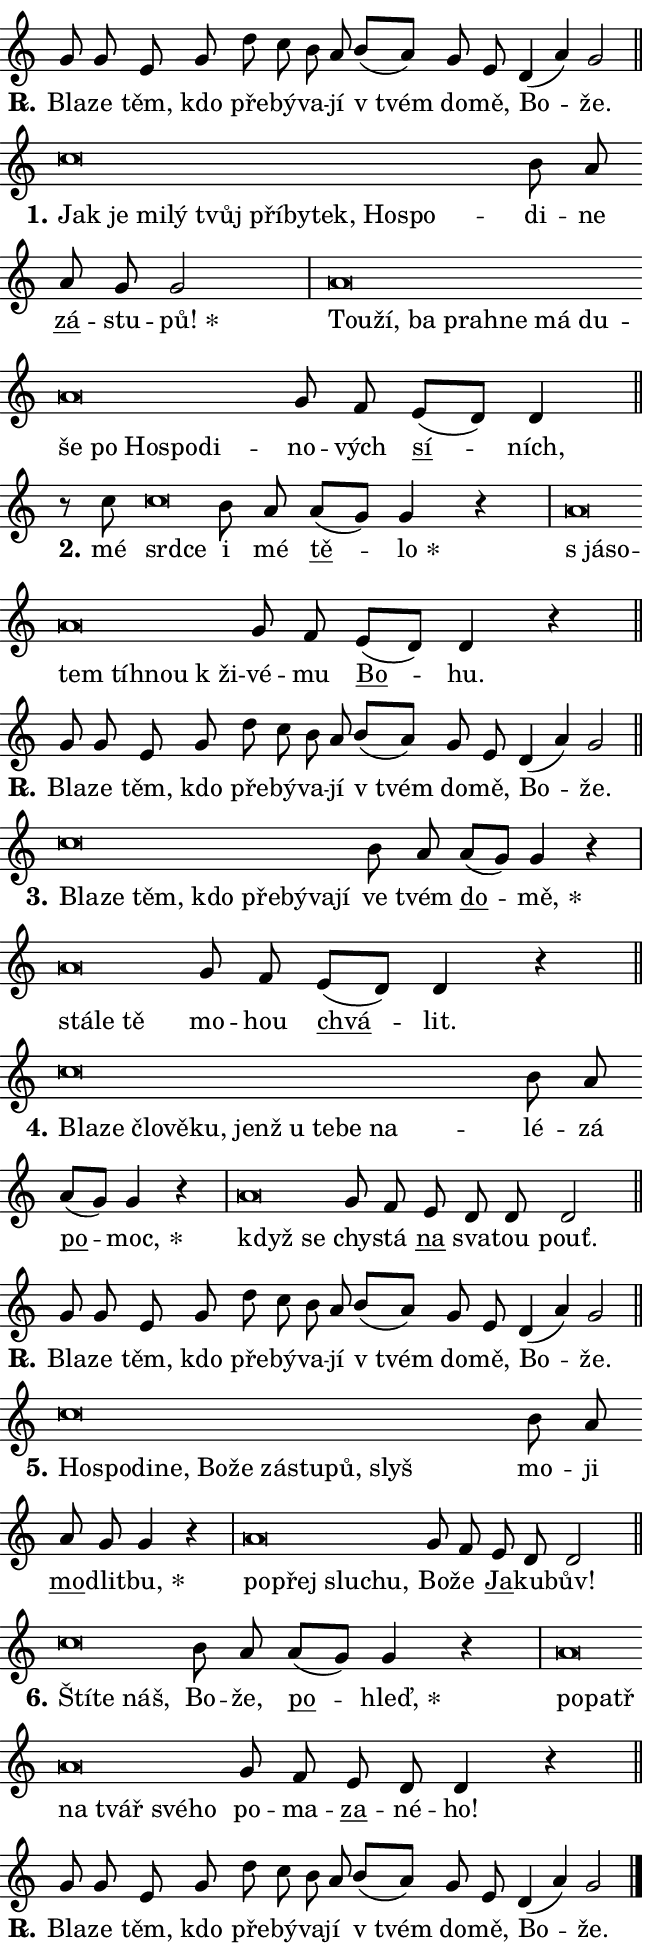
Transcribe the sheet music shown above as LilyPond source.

\version "2.24.0"
\header { tagline = "" }
\paper {
  indent = 0\cm
  top-margin = 0\cm
  right-margin = 0.13\cm % to fit lyric hyphens
  bottom-margin = 0\cm
  left-margin = 0\cm
  paper-width = 11\cm
  page-breaking = #ly:one-page-breaking
  system-system-spacing.basic-distance = #11
  score-system-spacing.basic-distance = #11
  ragged-last = ##f
}


%% Author: Thomas Morley
%% https://lists.gnu.org/archive/html/lilypond-user/2020-05/msg00002.html
#(define (line-position grob)
"Returns position of @var[grob} in current system:
   @code{'start}, if at first time-step
   @code{'end}, if at last time-step
   @code{'middle} otherwise
"
  (let* ((col (ly:item-get-column grob))
         (ln (ly:grob-object col 'left-neighbor))
         (rn (ly:grob-object col 'right-neighbor))
         (col-to-check-left (if (ly:grob? ln) ln col))
         (col-to-check-right (if (ly:grob? rn) rn col))
         (break-dir-left
           (and
             (ly:grob-property col-to-check-left 'non-musical #f)
             (ly:item-break-dir col-to-check-left)))
         (break-dir-right
           (and
             (ly:grob-property col-to-check-right 'non-musical #f)
             (ly:item-break-dir col-to-check-right))))
        (cond ((eqv? 1 break-dir-left) 'start)
              ((eqv? -1 break-dir-right) 'end)
              (else 'middle))))

#(define (tranparent-at-line-position vctor)
  (lambda (grob)
  "Relying on @code{line-position} select the relevant enry from @var{vctor}.
Used to determine transparency,"
    (case (line-position grob)
      ((end) (not (vector-ref vctor 0)))
      ((middle) (not (vector-ref vctor 1)))
      ((start) (not (vector-ref vctor 2))))))

noteHeadBreakVisibility =
#(define-music-function (break-visibility)(vector?)
"Makes @code{NoteHead}s transparent relying on @var{break-visibility}"
#{
  \override NoteHead.transparent =
    #(tranparent-at-line-position break-visibility)
#})

#(define delete-ledgers-for-transparent-note-heads
  (lambda (grob)
    "Reads whether a @code{NoteHead} is transparent.
If so this @code{NoteHead} is removed from @code{'note-heads} from
@var{grob}, which is supposed to be @code{LedgerLineSpanner}.
As a result ledgers are not printed for this @code{NoteHead}"
    (let* ((nhds-array (ly:grob-object grob 'note-heads))
           (nhds-list
             (if (ly:grob-array? nhds-array)
                 (ly:grob-array->list nhds-array)
                 '()))
           ;; Relies on the transparent-property being done before
           ;; Staff.LedgerLineSpanner.after-line-breaking is executed.
           ;; This is fragile ...
           (to-keep
             (remove
               (lambda (nhd)
                 (ly:grob-property nhd 'transparent #f))
               nhds-list)))
      ;; TODO find a better method to iterate over grob-arrays, similiar
      ;; to filter/remove etc for lists
      ;; For now rebuilt from scratch
      (set! (ly:grob-object grob 'note-heads)  '())
      (for-each
        (lambda (nhd)
          (ly:pointer-group-interface::add-grob grob 'note-heads nhd))
        to-keep))))

squashNotes = {
  \override NoteHead.X-extent = #'(-0.2 . 0.2)
  \override NoteHead.Y-extent = #'(-0.75 . 0)
  \override NoteHead.stencil =
    #(lambda (grob)
       (let ((pos (ly:grob-property grob 'staff-position)))
         (begin
           (if (< pos -7) (display "ERROR: Lower brevis then expected\n") (display ""))
           (if (<= pos -6) ly:text-interface::print ly:note-head::print))))
}
unSquashNotes = {
  \revert NoteHead.X-extent
  \revert NoteHead.Y-extent
  \revert NoteHead.stencil
}

hideNotes = \noteHeadBreakVisibility #begin-of-line-visible
unHideNotes = \noteHeadBreakVisibility #all-visible

% work-around for resetting accidentals
% https://lilypond.org/doc/v2.23/Documentation/notation/displaying-rhythms#unmetered-music
cadenzaMeasure = {
  \cadenzaOff
  \partial 1024 s1024
  \cadenzaOn
}

#(define-markup-command (accent layout props text) (markup?)
  "Underline accented syllable"
  (interpret-markup layout props
    #{\markup \override #'(offset . 4.3) \underline { #text }#}))

responsum = \markup \concat {
  "R" \hspace #-1.05 \path #0.1 #'((moveto 0 0.07) (lineto 0.9 0.8)) \hspace #0.05 "."
}

spaceSize = #0.6828661417322834 % exact space size for TeX Gyre Schola

\layout {
  \context {
    \Staff
    \remove "Time_signature_engraver"
    \override LedgerLineSpanner.after-line-breaking = #delete-ledgers-for-transparent-note-heads
  }
  \context {
    \Lyrics {
      \override LyricSpace.minimum-distance = \spaceSize
      \override LyricText.font-name = #"TeX Gyre Schola"
      \override LyricText.font-size = 1
      \override StanzaNumber.font-name = #"TeX Gyre Schola Bold"
      \override StanzaNumber.font-size = 1
    }
  }
  \context {
    \Score 
    \override NoteHead.text =
      #(lambda (grob) 
        (let ((pos (ly:grob-property grob 'staff-position)))
          #{\markup {
            \combine
              \halign #-0.55 \raise #(if (= pos -6) 0 0.5) \override #'(thickness . 2) \draw-line #'(3.2 . 0)
              \musicglyph "noteheads.sM1"
          }#}))
  }
}

% magnetic-lyrics.ily
%
%   written by
%     Jean Abou Samra <jean@abou-samra.fr>
%     Werner Lemberg <wl@gnu.org>
%
%   adapted by
%     Jiri Hon <jiri.hon@gmail.com>
%
% Version 2022-Apr-15

% https://www.mail-archive.com/lilypond-user@gnu.org/msg149350.html

#(define (Left_hyphen_pointer_engraver context)
   "Collect syllable-hyphen-syllable occurrences in lyrics and store
them in properties.  This engraver only looks to the left.  For
example, if the lyrics input is @code{foo -- bar}, it does the
following.

@itemize @bullet
@item
Set the @code{text} property of the @code{LyricHyphen} grob between
@q{foo} and @q{bar} to @code{foo}.

@item
Set the @code{left-hyphen} property of the @code{LyricText} grob with
text @q{foo} to the @code{LyricHyphen} grob between @q{foo} and
@q{bar}.
@end itemize

Use this auxiliary engraver in combination with the
@code{lyric-@/text::@/apply-@/magnetic-@/offset!} hook."
   (let ((hyphen #f)
         (text #f))
     (make-engraver
      (acknowledgers
       ((lyric-syllable-interface engraver grob source-engraver)
        (set! text grob)))
      (end-acknowledgers
       ((lyric-hyphen-interface engraver grob source-engraver)
        ;(when (not (grob::has-interface grob 'lyric-space-interface))
          (set! hyphen grob)));)
      ((stop-translation-timestep engraver)
       (when (and text hyphen)
         (ly:grob-set-object! text 'left-hyphen hyphen))
       (set! text #f)
       (set! hyphen #f)))))

#(define (lyric-text::apply-magnetic-offset! grob)
   "If the space between two syllables is less than the value in
property @code{LyricText@/.details@/.squash-threshold}, move the right
syllable to the left so that it gets concatenated with the left
syllable.

Use this function as a hook for
@code{LyricText@/.after-@/line-@/breaking} if the
@code{Left_@/hyphen_@/pointer_@/engraver} is active."
   (let ((hyphen (ly:grob-object grob 'left-hyphen #f)))
     (when hyphen
       (let ((left-text (ly:spanner-bound hyphen LEFT)))
         (when (grob::has-interface left-text 'lyric-syllable-interface)
           (let* ((common (ly:grob-common-refpoint grob left-text X))
                  (this-x-ext (ly:grob-extent grob common X))
                  (left-x-ext
                   (begin
                     ;; Trigger magnetism for left-text.
                     (ly:grob-property left-text 'after-line-breaking)
                     (ly:grob-extent left-text common X)))
                  ;; `delta` is the gap width between two syllables.
                  (delta (- (interval-start this-x-ext)
                            (interval-end left-x-ext)))
                  (details (ly:grob-property grob 'details))
                  (threshold (assoc-get 'squash-threshold details 0.2)))
             (when (< delta threshold)
               (let* (;; We have to manipulate the input text so that
                      ;; ligatures crossing syllable boundaries are not
                      ;; disabled.  For languages based on the Latin
                      ;; script this is essentially a beautification.
                      ;; However, for non-Western scripts it can be a
                      ;; necessity.
                      (lt (ly:grob-property left-text 'text))
                      (rt (ly:grob-property grob 'text))
                      (is-space (grob::has-interface hyphen 'lyric-space-interface))
                      (space (if is-space " " ""))
                      (extra-delta (if is-space spaceSize 0))
                      ;; Append new syllable.
                      (ltrt-space (if (and (string? lt) (string? rt))
                                (string-append lt space rt)
                                (make-concat-markup (list lt space rt))))
                      ;; Right-align `ltrt` to the right side.
                      (ltrt-space-markup (grob-interpret-markup
                               grob
                               (make-translate-markup
                                (cons (interval-length this-x-ext) 0)
                                (make-right-align-markup ltrt-space)))))
                 (begin
                   ;; Don't print `left-text`.
                   (ly:grob-set-property! left-text 'stencil #f)
                   ;; Set text and stencil (which holds all collected
                   ;; syllables so far) and shift it to the left.
                   (ly:grob-set-property! grob 'text ltrt-space)
                   (ly:grob-set-property! grob 'stencil ltrt-space-markup)
                   (ly:grob-translate-axis! grob (- (- delta extra-delta)) X))))))))))


#(define (lyric-hyphen::displace-bounds-first grob)
   ;; Make very sure this callback isn't triggered too early.
   (let ((left (ly:spanner-bound grob LEFT))
         (right (ly:spanner-bound grob RIGHT)))
     (ly:grob-property left 'after-line-breaking)
     (ly:grob-property right 'after-line-breaking)
     (ly:lyric-hyphen::print grob)))

squashThreshold = #0.4

\layout {
  \context {
    \Lyrics
    \consists #Left_hyphen_pointer_engraver
    \override LyricText.after-line-breaking =
      #lyric-text::apply-magnetic-offset!
    \override LyricHyphen.stencil = #lyric-hyphen::displace-bounds-first
    \override LyricText.details.squash-threshold = \squashThreshold
    \override LyricHyphen.minimum-distance = 0
    \override LyricHyphen.minimum-length = \squashThreshold
  }
}

squashText = \override LyricText.details.squash-threshold = 9999
unSquashText = \override LyricText.details.squash-threshold = \squashThreshold

leftText = \override LyricText.self-alignment-X = #LEFT
unLeftText = \revert LyricText.self-alignment-X

starOffset = #(lambda (grob) 
                (let ((x_offset (ly:self-alignment-interface::aligned-on-x-parent grob)))
                  (if (= x_offset 0) 0 (+ x_offset 1.2))))

star = #(define-music-function (syllable)(string?)
"Append star separator at the end of a syllable"
#{
  \once \override LyricText.X-offset = #starOffset
  \lyricmode { \markup {
    #syllable
    \override #'((font-name . "TeX Gyre Schola Bold")) \hspace #0.2 \lower #0.65 \larger "*"
  } }
#})

starAccent = #(define-music-function (syllable)(string?)
"Append star separator at the end of a syllable and make accent"
#{
  \once \override LyricText.X-offset = #starOffset
  \lyricmode { \markup {
    \accent #syllable
    \override #'((font-name . "TeX Gyre Schola Bold")) \hspace #0.2 \lower #0.65 \larger "*"
  } }
#})

breath = #(define-music-function (syllable)(string?)
"Append breathing indicator at the end of a syllable"
#{
  \lyricmode { \markup { #syllable "+" } }
#})

optionalBreath = #(define-music-function (syllable)(string?)
"Append optional breathing indicator at the end of a syllable"
#{
  \lyricmode { \markup { #syllable "(+)" } }
#})


\score {
    <<
        \new Voice = "melody" { \cadenzaOn \key c \major \relative { g'8 g e g \bar "" d' c b a \bar "" b[( a)] \bar "" g e \bar "" d4( a') g2 \cadenzaMeasure \bar "||" \break } }
        \new Lyrics \lyricsto "melody" { \lyricmode { \set stanza = \responsum
Bla -- ze těm, kdo pře -- bý -- va -- jí "v tvém" do -- mě, Bo -- že. } }
    >>
    \layout {}
}

\score {
    <<
        \new Voice = "melody" { \cadenzaOn \key c \major \relative { \squashNotes c''\breve*1/16 \hideNotes \breve*1/16 \bar "" \breve*1/16 \bar "" \breve*1/16 \bar "" \breve*1/16 \bar "" \breve*1/16 \bar "" \breve*1/16 \bar "" \breve*1/16 \bar "" \breve*1/16 \breve*1/16 \bar "" \unHideNotes \unSquashNotes b8 a \bar "" a g g2 \cadenzaMeasure \bar "|" \squashNotes a\breve*1/16 \hideNotes \breve*1/16 \bar "" \breve*1/16 \bar "" \breve*1/16 \bar "" \breve*1/16 \bar "" \breve*1/16 \bar "" \breve*1/16 \bar "" \breve*1/16 \bar "" \breve*1/16 \bar "" \breve*1/16 \bar "" \breve*1/16 \breve*1/16 \bar "" \unHideNotes \unSquashNotes g8 f \bar "" e[( d)] d4 \cadenzaMeasure \bar "||" \break } }
        \new Lyrics \lyricsto "melody" { \lyricmode { \set stanza = "1."
\leftText Jak \squashText je mi -- lý tvůj pří -- by -- tek, Ho -- spo -- \unLeftText \unSquashText di -- ne \markup \accent zá -- stu -- \star pů! \leftText Tou -- \squashText ží, ba pra -- hne má du -- še po Ho -- spo -- di -- \unLeftText \unSquashText no -- vých \markup \accent sí -- ních, } }
    >>
    \layout {}
}

\score {
    <<
        \new Voice = "melody" { \cadenzaOn \key c \major \relative { r8 c'' \squashNotes c\breve*1/16 \hideNotes \breve*1/16 \bar "" \unHideNotes \unSquashNotes b8 a \bar "" a[( g)] g4 r \cadenzaMeasure \bar "|" \squashNotes a\breve*1/16 \hideNotes \breve*1/16 \bar "" \breve*1/16 \bar "" \breve*1/16 \bar "" \breve*1/16 \breve*1/16 \bar "" \unHideNotes \unSquashNotes g8 f \bar "" e[( d)] d4 r \cadenzaMeasure \bar "||" \break } }
        \new Lyrics \lyricsto "melody" { \lyricmode { \set stanza = "2."
mé \leftText srd -- \squashText ce \unLeftText \unSquashText i mé \markup \accent tě -- \star lo \leftText "s já" -- \squashText so -- tem tíh -- nou "k ži" -- \unLeftText \unSquashText vé -- mu \markup \accent Bo -- hu. } }
    >>
    \layout {}
}

\score {
    <<
        \new Voice = "melody" { \cadenzaOn \key c \major \relative { g'8 g e g \bar "" d' c b a \bar "" b[( a)] \bar "" g e \bar "" d4( a') g2 \cadenzaMeasure \bar "||" \break } }
        \new Lyrics \lyricsto "melody" { \lyricmode { \set stanza = \responsum
Bla -- ze těm, kdo pře -- bý -- va -- jí "v tvém" do -- mě, Bo -- že. } }
    >>
    \layout {}
}

\score {
    <<
        \new Voice = "melody" { \cadenzaOn \key c \major \relative { \squashNotes c''\breve*1/16 \hideNotes \breve*1/16 \bar "" \breve*1/16 \bar "" \breve*1/16 \bar "" \breve*1/16 \bar "" \breve*1/16 \bar "" \breve*1/16 \breve*1/16 \bar "" \unHideNotes \unSquashNotes b8 a \bar "" a[( g)] g4 r \cadenzaMeasure \bar "|" \squashNotes a\breve*1/16 \hideNotes \breve*1/16 \breve*1/16 \bar "" \unHideNotes \unSquashNotes g8 f \bar "" e[( d)] d4 r \cadenzaMeasure \bar "||" \break } }
        \new Lyrics \lyricsto "melody" { \lyricmode { \set stanza = "3."
\leftText Bla -- \squashText ze těm, kdo pře -- bý -- va -- jí \unLeftText \unSquashText ve tvém \markup \accent do -- \star mě, \leftText stá -- \squashText le tě \unLeftText \unSquashText mo -- hou \markup \accent chvá -- lit. } }
    >>
    \layout {}
}

\score {
    <<
        \new Voice = "melody" { \cadenzaOn \key c \major \relative { \squashNotes c''\breve*1/16 \hideNotes \breve*1/16 \bar "" \breve*1/16 \bar "" \breve*1/16 \bar "" \breve*1/16 \bar "" \breve*1/16 \bar "" \breve*1/16 \bar "" \breve*1/16 \bar "" \breve*1/16 \breve*1/16 \bar "" \unHideNotes \unSquashNotes b8 a \bar "" a[( g)] g4 r \cadenzaMeasure \bar "|" \squashNotes a\breve*1/16 \hideNotes \breve*1/16 \bar "" \unHideNotes \unSquashNotes g8 f \bar "" e d d d2 \cadenzaMeasure \bar "||" \break } }
        \new Lyrics \lyricsto "melody" { \lyricmode { \set stanza = "4."
\leftText Bla -- \squashText ze člo -- vě -- ku, jenž u te -- be na -- \unLeftText \unSquashText lé -- zá \markup \accent po -- \star moc, \leftText když \squashText se \unLeftText \unSquashText chy -- stá \markup \accent na sva -- tou pouť. } }
    >>
    \layout {}
}

\score {
    <<
        \new Voice = "melody" { \cadenzaOn \key c \major \relative { g'8 g e g \bar "" d' c b a \bar "" b[( a)] \bar "" g e \bar "" d4( a') g2 \cadenzaMeasure \bar "||" \break } }
        \new Lyrics \lyricsto "melody" { \lyricmode { \set stanza = \responsum
Bla -- ze těm, kdo pře -- bý -- va -- jí "v tvém" do -- mě, Bo -- že. } }
    >>
    \layout {}
}

\score {
    <<
        \new Voice = "melody" { \cadenzaOn \key c \major \relative { \squashNotes c''\breve*1/16 \hideNotes \breve*1/16 \bar "" \breve*1/16 \bar "" \breve*1/16 \bar "" \breve*1/16 \bar "" \breve*1/16 \bar "" \breve*1/16 \bar "" \breve*1/16 \bar "" \breve*1/16 \breve*1/16 \bar "" \unHideNotes \unSquashNotes b8 a \bar "" a g g4 r \cadenzaMeasure \bar "|" \squashNotes a\breve*1/16 \hideNotes \breve*1/16 \bar "" \breve*1/16 \breve*1/16 \bar "" \unHideNotes \unSquashNotes g8 f \bar "" e d d2 \cadenzaMeasure \bar "||" \break } }
        \new Lyrics \lyricsto "melody" { \lyricmode { \set stanza = "5."
\leftText Ho -- \squashText spo -- di -- ne, Bo -- že zá -- stu -- pů, slyš \unLeftText \unSquashText mo -- ji \markup \accent mo -- dlit -- \star bu, \leftText po -- \squashText přej slu -- chu, \unLeftText \unSquashText Bo -- že \markup \accent Ja -- ku -- bův! } }
    >>
    \layout {}
}

\score {
    <<
        \new Voice = "melody" { \cadenzaOn \key c \major \relative { \squashNotes c''\breve*1/16 \hideNotes \breve*1/16 \breve*1/16 \bar "" \unHideNotes \unSquashNotes b8 a \bar "" a[( g)] g4 r \cadenzaMeasure \bar "|" \squashNotes a\breve*1/16 \hideNotes \breve*1/16 \bar "" \breve*1/16 \bar "" \breve*1/16 \bar "" \breve*1/16 \breve*1/16 \bar "" \unHideNotes \unSquashNotes g8 f \bar "" e d d4 r \cadenzaMeasure \bar "||" \break } }
        \new Lyrics \lyricsto "melody" { \lyricmode { \set stanza = "6."
\leftText Ští -- \squashText te náš, \unLeftText \unSquashText Bo -- že, \markup \accent po -- \star hleď, \leftText po -- \squashText patř na tvář své -- ho \unLeftText \unSquashText po -- ma -- \markup \accent za -- né -- ho! } }
    >>
    \layout {}
}

\score {
    <<
        \new Voice = "melody" { \cadenzaOn \key c \major \relative { g'8 g e g \bar "" d' c b a \bar "" b[( a)] \bar "" g e \bar "" d4( a') g2 \cadenzaMeasure \bar "||" \break } \bar "|." }
        \new Lyrics \lyricsto "melody" { \lyricmode { \set stanza = \responsum
Bla -- ze těm, kdo pře -- bý -- va -- jí "v tvém" do -- mě, Bo -- že. } }
    >>
    \layout {}
}
